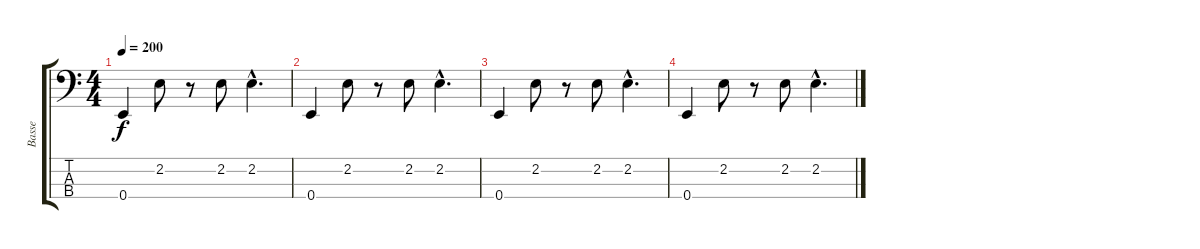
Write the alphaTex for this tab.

\track ("Basse" "Basse") {instrument electricbassfinger}
\staff {score tabs}
\tuning (G2 D2 A1 E1) {hide}
\ts (4 4)
\tempo 200
\clef f4
\ks c
0.4.4{dy f} 2.2.8 r.8 2.2.8 2.2{hac}.4{d} |
0.4.4 2.2.8 r.8 2.2.8 2.2{hac}.4{d} |
0.4.4 2.2.8 r.8 2.2.8 2.2{hac}.4{d} |
0.4.4 2.2.8 r.8 2.2.8 2.2{hac}.4{d}
